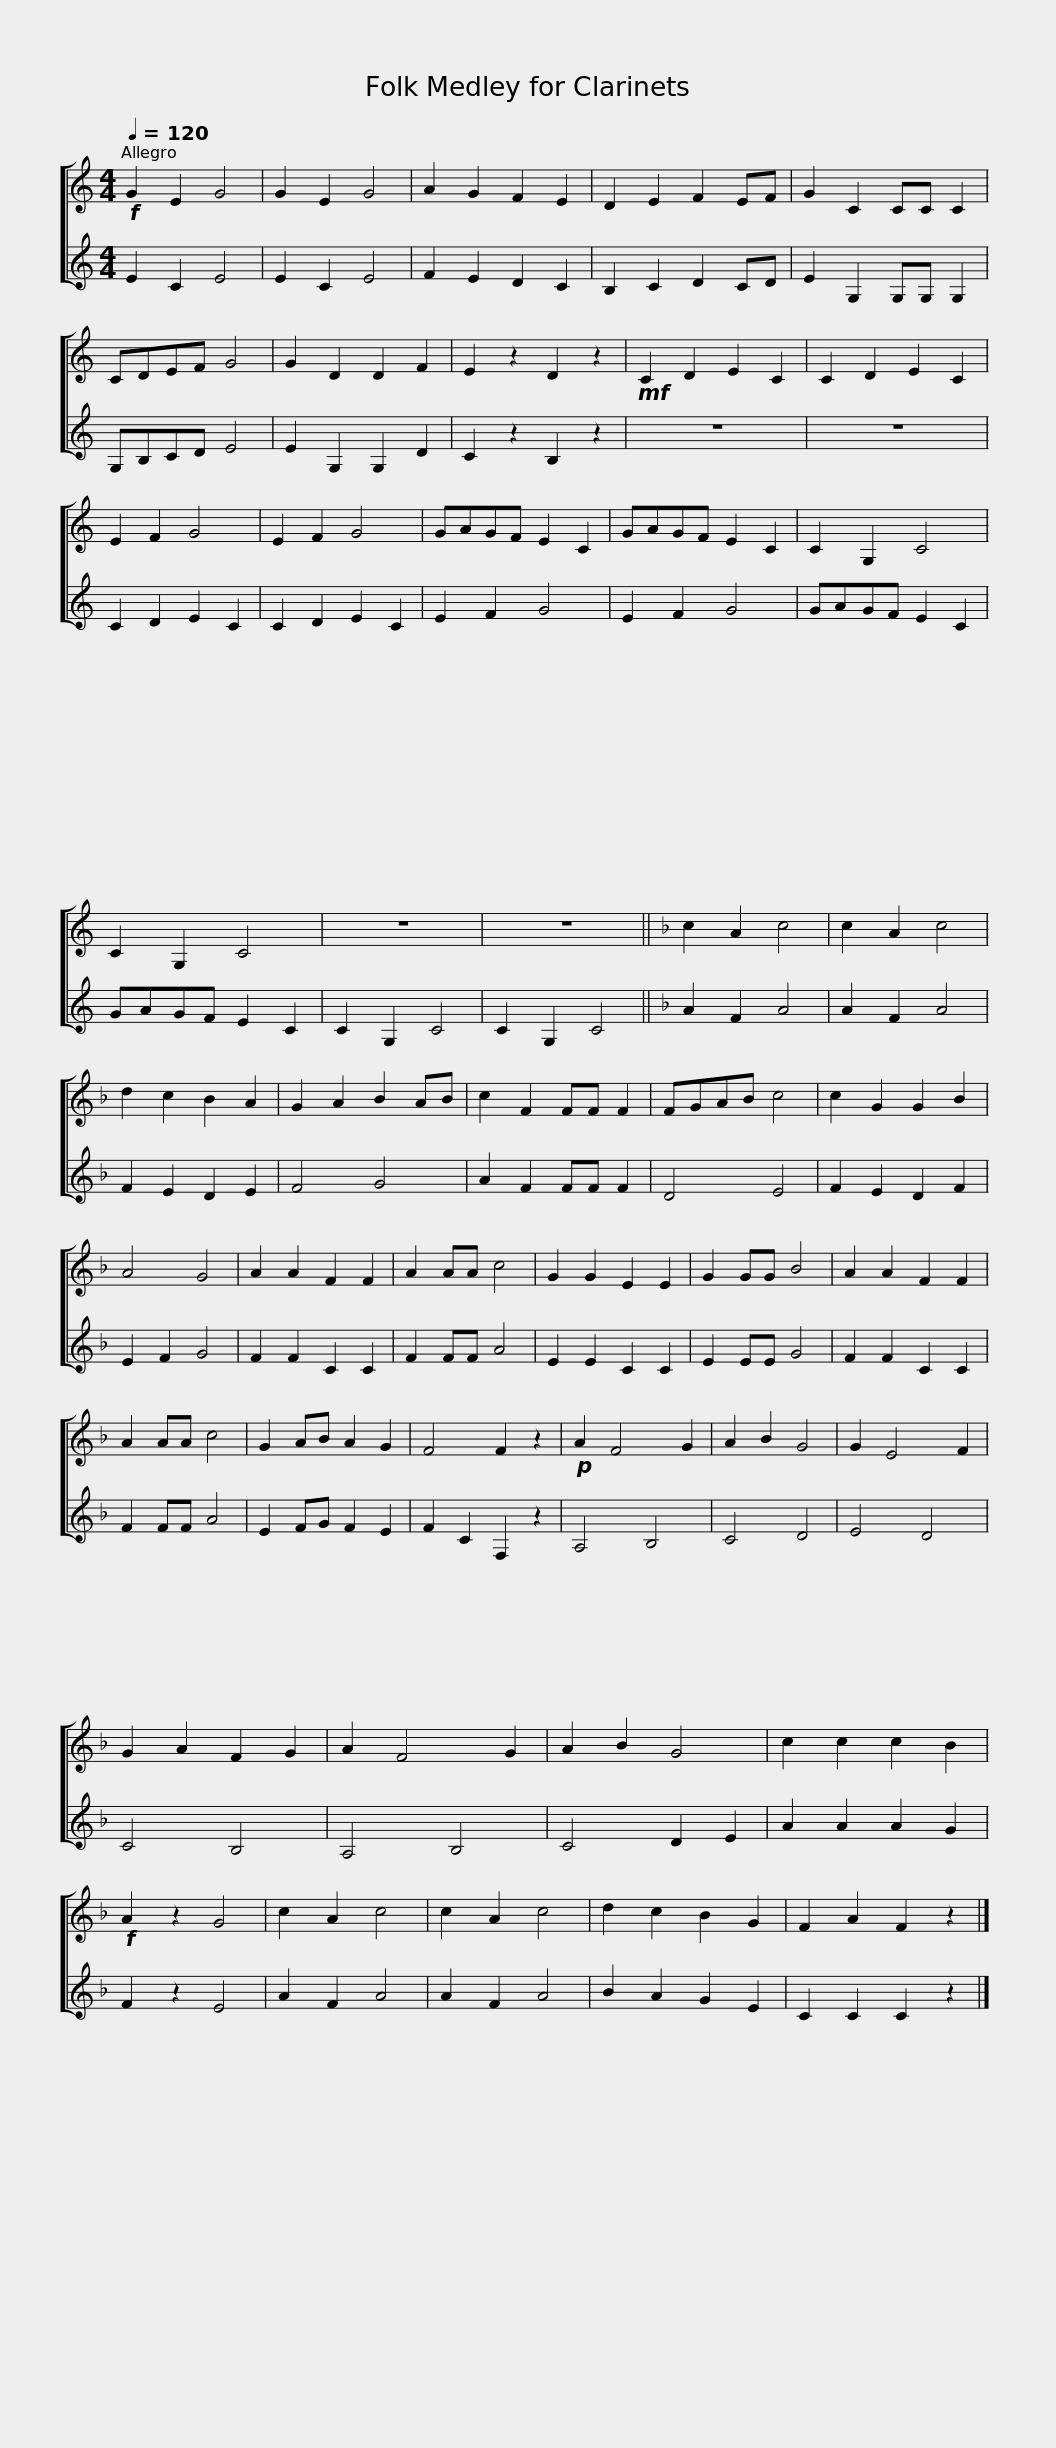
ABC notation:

X:1
%%score [ 1 2 ]
L:1/8
Q:1/4=120
M:4/4
I:linebreak $
K:none
V:1 treble transpose=-2
V:2 treble transpose=-2
V:1
[K:C]!f! G2 E2 G4 | G2 E2 G4 | A2 G2 F2 E2 | D2 E2 F2 EF | G2 C2 CC C2 | %5
 CDEF G4 |$ G2 D2 D2 F2 | E2 z2 D2 z2 |!mf! C2 D2 E2 C2 | C2 D2 E2 C2 | %10
 E2 F2 G4 | E2 F2 G4 | GAGF E2 C2 |$ GAGF E2 C2 | C2 G,2 C4 | %15
 C2 G,2 C4 | z8 | z8 ||[K:F] c2 A2 c4 |$ c2 A2 c4 | %20
 d2 c2 B2 A2 | G2 A2 B2 AB | c2 F2 FF F2 | FGAB c4 | c2 G2 G2 B2 |$ %25
 A4 G4 | A2 A2 F2 F2 | A2 AA c4 | G2 G2 E2 E2 | G2 GG B4 | %30
 A2 A2 F2 F2 | A2 AA c4 |$ G2 AB A2 G2 | F4 F2 z2 |!p! A2 F4 G2 | %35
 A2 B2 G4 | G2 E4 F2 | G2 A2 F2 G2 | A2 F4 G2 |$ A2 B2 G4 | %40
 c2 c2 c2 B2 |!f! A2 z2 G4 | c2 A2 c4 | c2 A2 c4 | d2 c2 B2 G2 | %45
 F2 A2 F2 z2 |] %46
V:2
[K:C] E2 C2 E4 | E2 C2 E4 | F2 E2 D2 C2 | B,2 C2 D2 CD | E2 G,2 G,G, G,2 | %5
 G,B,CD E4 |$ E2 G,2 G,2 D2 | C2 z2 B,2 z2 | z8 | z8 | %10
 C2 D2 E2 C2 | C2 D2 E2 C2 | E2 F2 G4 |$ E2 F2 G4 | GAGF E2 C2 | %15
 GAGF E2 C2 | C2 G,2 C4 | C2 G,2 C4 ||[K:F] A2 F2 A4 |$ A2 F2 A4 | %20
 F2 E2 D2 E2 | F4 G4 | A2 F2 FF F2 | D4 E4 | F2 E2 D2 F2 |$ %25
 E2 F2 G4 | F2 F2 C2 C2 | F2 FF A4 | E2 E2 C2 C2 | E2 EE G4 | %30
 F2 F2 C2 C2 | F2 FF A4 |$ E2 FG F2 E2 | F2 C2 F,2 z2 | A,4 B,4 | %35
 C4 D4 | E4 D4 | C4 B,4 | A,4 B,4 |$ C4 D2 E2 | %40
 A2 A2 A2 G2 | F2 z2 E4 | A2 F2 A4 | A2 F2 A4 | B2 A2 G2 E2 | %45
 C2 C2 C2 z2 |] %46
